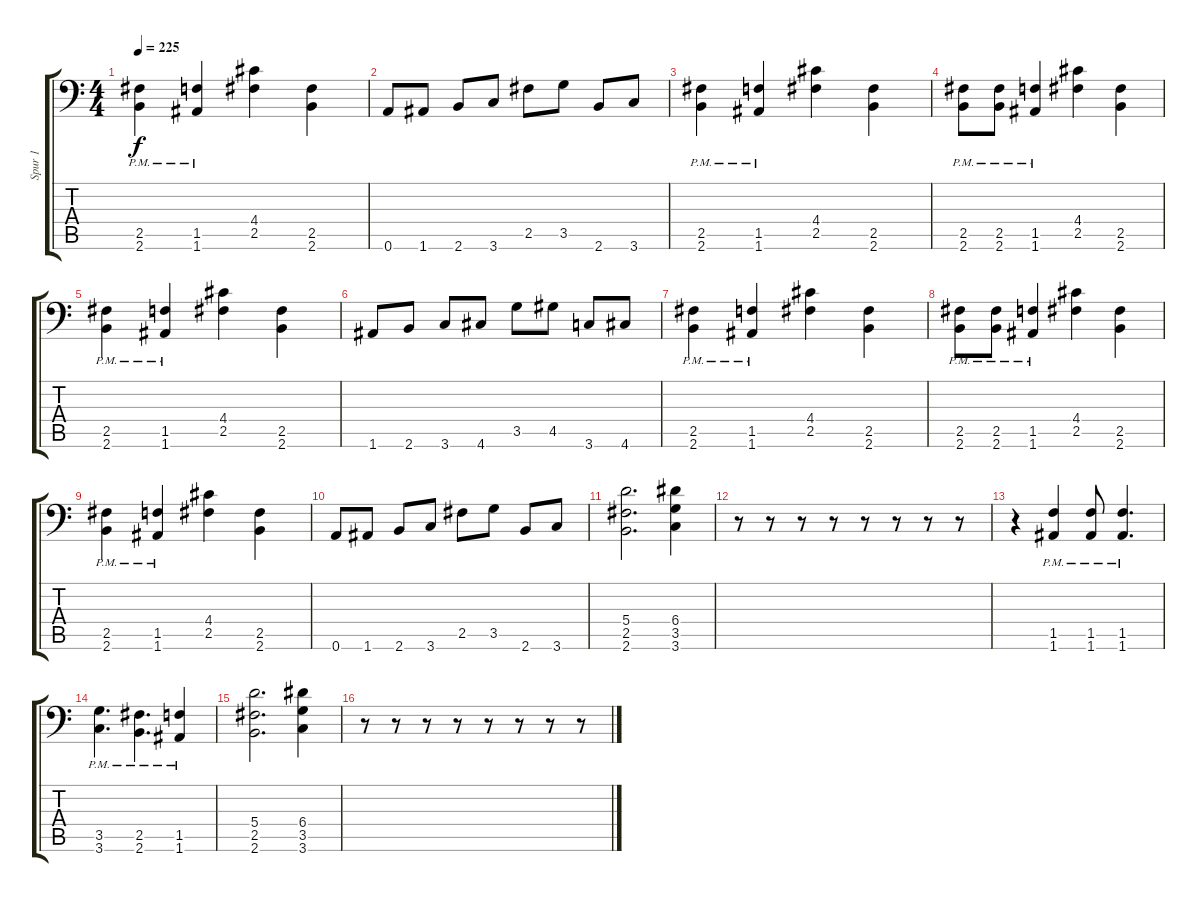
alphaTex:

\track ("Spur 1" "Spur 1") {instrument distortionguitar}
\staff {score tabs}
\tuning (B3 Gb3 D3 A2 E2 A1) {hide}
\ts (4 4)
\tempo 225
\clef f4
\ks c
(2.5{pm} 2.6{pm}).4{dy f} (1.5{pm} 1.6{pm}).4 (4.4 2.5).4 (2.5 2.6).4 |
0.6.8 1.6.8 2.6.8 3.6.8 2.5.8 3.5.8 2.6.8 3.6.8 |
(2.5{pm} 2.6{pm}).4 (1.5{pm} 1.6{pm}).4 (4.4 2.5).4 (2.5 2.6).4 |
(2.5{pm} 2.6{pm}).8 (2.5{pm} 2.6{pm}).8 (1.5{pm} 1.6{pm}).4 (4.4 2.5).4 (2.5 2.6).4 |
(2.5{pm} 2.6{pm}).4 (1.5{pm} 1.6{pm}).4 (4.4 2.5).4 (2.5 2.6).4 |
1.6.8 2.6.8 3.6.8 4.6.8 3.5.8 4.5.8 3.6.8 4.6.8 |
(2.5{pm} 2.6{pm}).4 (1.5{pm} 1.6{pm}).4 (4.4 2.5).4 (2.5 2.6).4 |
(2.5{pm} 2.6{pm}).8 (2.5{pm} 2.6{pm}).8 (1.5{pm} 1.6{pm}).4 (4.4 2.5).4 (2.5 2.6).4 |
(2.5{pm} 2.6{pm}).4 (1.5{pm} 1.6{pm}).4 (4.4 2.5).4 (2.5 2.6).4 |
0.6.8 1.6.8 2.6.8 3.6.8 2.5.8 3.5.8 2.6.8 3.6.8 |
(5.4 2.5 2.6).2{d} (6.4 3.5 3.6).4 |
r.8 r.8 r.8 r.8 r.8 r.8 r.8 r.8 |
r.4 (1.5{pm} 1.6{pm}).4 (1.5{pm} 1.6{pm}).8 (1.5{pm} 1.6{pm}).4{d} |
(3.5{pm} 3.6{pm}).4{d} (2.5{pm} 2.6{pm}).4{d} (1.5{pm} 1.6{pm}).4 |
(5.4 2.5 2.6).2{d} (6.4 3.5 3.6).4 |
r.8 r.8 r.8 r.8 r.8 r.8 r.8 r.8
